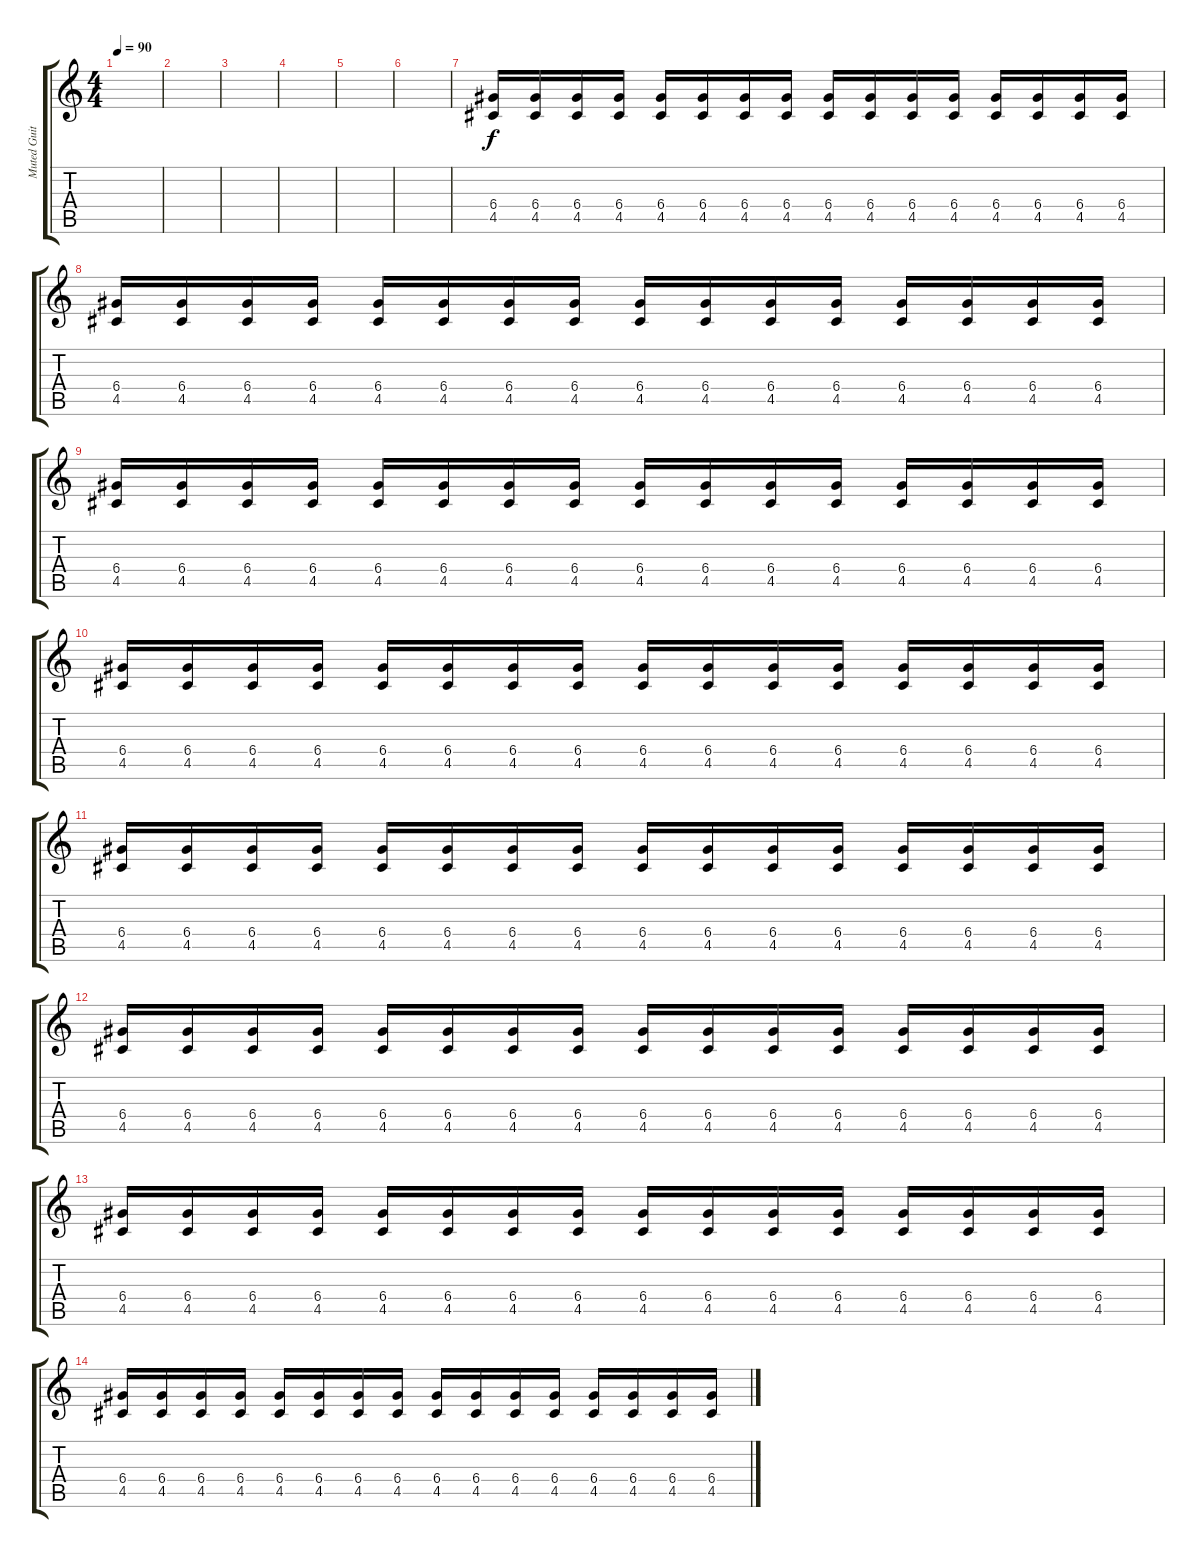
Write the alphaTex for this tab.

\track ("Muted Guitar" "Muted Guit") {instrument electricguitarmuted}
\staff {score tabs}
\tuning (E4 B3 G3 D3 A2 E2) {hide}
\ts (4 4)
\tempo 90
\clef g2
\ks c
|
|
|
|
|
|
(6.4 4.5).16 (6.4 4.5).16 (6.4 4.5).16 (6.4 4.5).16 (6.4 4.5).16 (6.4 4.5).16 (6.4 4.5).16 (6.4 4.5).16 (6.4 4.5).16 (6.4 4.5).16 (6.4 4.5).16 (6.4 4.5).16 (6.4 4.5).16 (6.4 4.5).16 (6.4 4.5).16 (6.4 4.5).16 |
(6.4 4.5).16 (6.4 4.5).16 (6.4 4.5).16 (6.4 4.5).16 (6.4 4.5).16 (6.4 4.5).16 (6.4 4.5).16 (6.4 4.5).16 (6.4 4.5).16 (6.4 4.5).16 (6.4 4.5).16 (6.4 4.5).16 (6.4 4.5).16 (6.4 4.5).16 (6.4 4.5).16 (6.4 4.5).16 |
(6.4 4.5).16 (6.4 4.5).16 (6.4 4.5).16 (6.4 4.5).16 (6.4 4.5).16 (6.4 4.5).16 (6.4 4.5).16 (6.4 4.5).16 (6.4 4.5).16 (6.4 4.5).16 (6.4 4.5).16 (6.4 4.5).16 (6.4 4.5).16 (6.4 4.5).16 (6.4 4.5).16 (6.4 4.5).16 |
(6.4 4.5).16 (6.4 4.5).16 (6.4 4.5).16 (6.4 4.5).16 (6.4 4.5).16 (6.4 4.5).16 (6.4 4.5).16 (6.4 4.5).16 (6.4 4.5).16 (6.4 4.5).16 (6.4 4.5).16 (6.4 4.5).16 (6.4 4.5).16 (6.4 4.5).16 (6.4 4.5).16 (6.4 4.5).16 |
(6.4 4.5).16 (6.4 4.5).16 (6.4 4.5).16 (6.4 4.5).16 (6.4 4.5).16 (6.4 4.5).16 (6.4 4.5).16 (6.4 4.5).16 (6.4 4.5).16 (6.4 4.5).16 (6.4 4.5).16 (6.4 4.5).16 (6.4 4.5).16 (6.4 4.5).16 (6.4 4.5).16 (6.4 4.5).16 |
(6.4 4.5).16 (6.4 4.5).16 (6.4 4.5).16 (6.4 4.5).16 (6.4 4.5).16 (6.4 4.5).16 (6.4 4.5).16 (6.4 4.5).16 (6.4 4.5).16 (6.4 4.5).16 (6.4 4.5).16 (6.4 4.5).16 (6.4 4.5).16 (6.4 4.5).16 (6.4 4.5).16 (6.4 4.5).16 |
(6.4 4.5).16 (6.4 4.5).16 (6.4 4.5).16 (6.4 4.5).16 (6.4 4.5).16 (6.4 4.5).16 (6.4 4.5).16 (6.4 4.5).16 (6.4 4.5).16 (6.4 4.5).16 (6.4 4.5).16 (6.4 4.5).16 (6.4 4.5).16 (6.4 4.5).16 (6.4 4.5).16 (6.4 4.5).16 |
(6.4 4.5).16 (6.4 4.5).16 (6.4 4.5).16 (6.4 4.5).16 (6.4 4.5).16 (6.4 4.5).16 (6.4 4.5).16 (6.4 4.5).16 (6.4 4.5).16 (6.4 4.5).16 (6.4 4.5).16 (6.4 4.5).16 (6.4 4.5).16 (6.4 4.5).16 (6.4 4.5).16 (6.4 4.5).16
